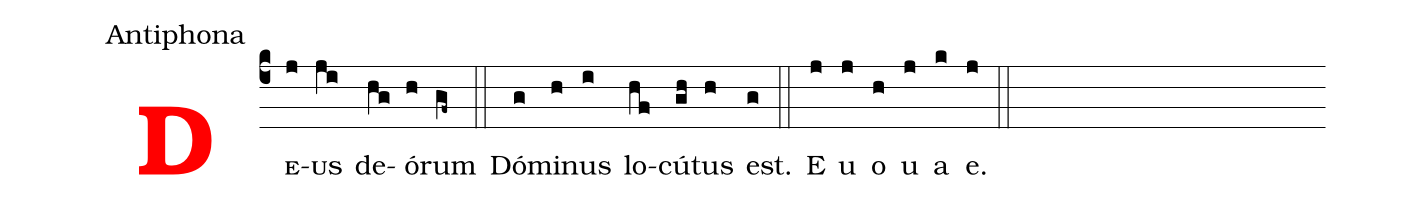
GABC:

office-part: Antiphona;
%%
<v>\bf\textcolor{red}{D}</v><v>\sc{e}</v>(c4j)<v>\sc{us}</v>(ji) de(hg)ó(h)rum(gf~) (::) Dó(g)mi(h)nus(i) lo(hf)cú(gh)tus(h) est.(g) (::) E(j) u(j) o(h) u(j) a(k) e.(j) (::)
